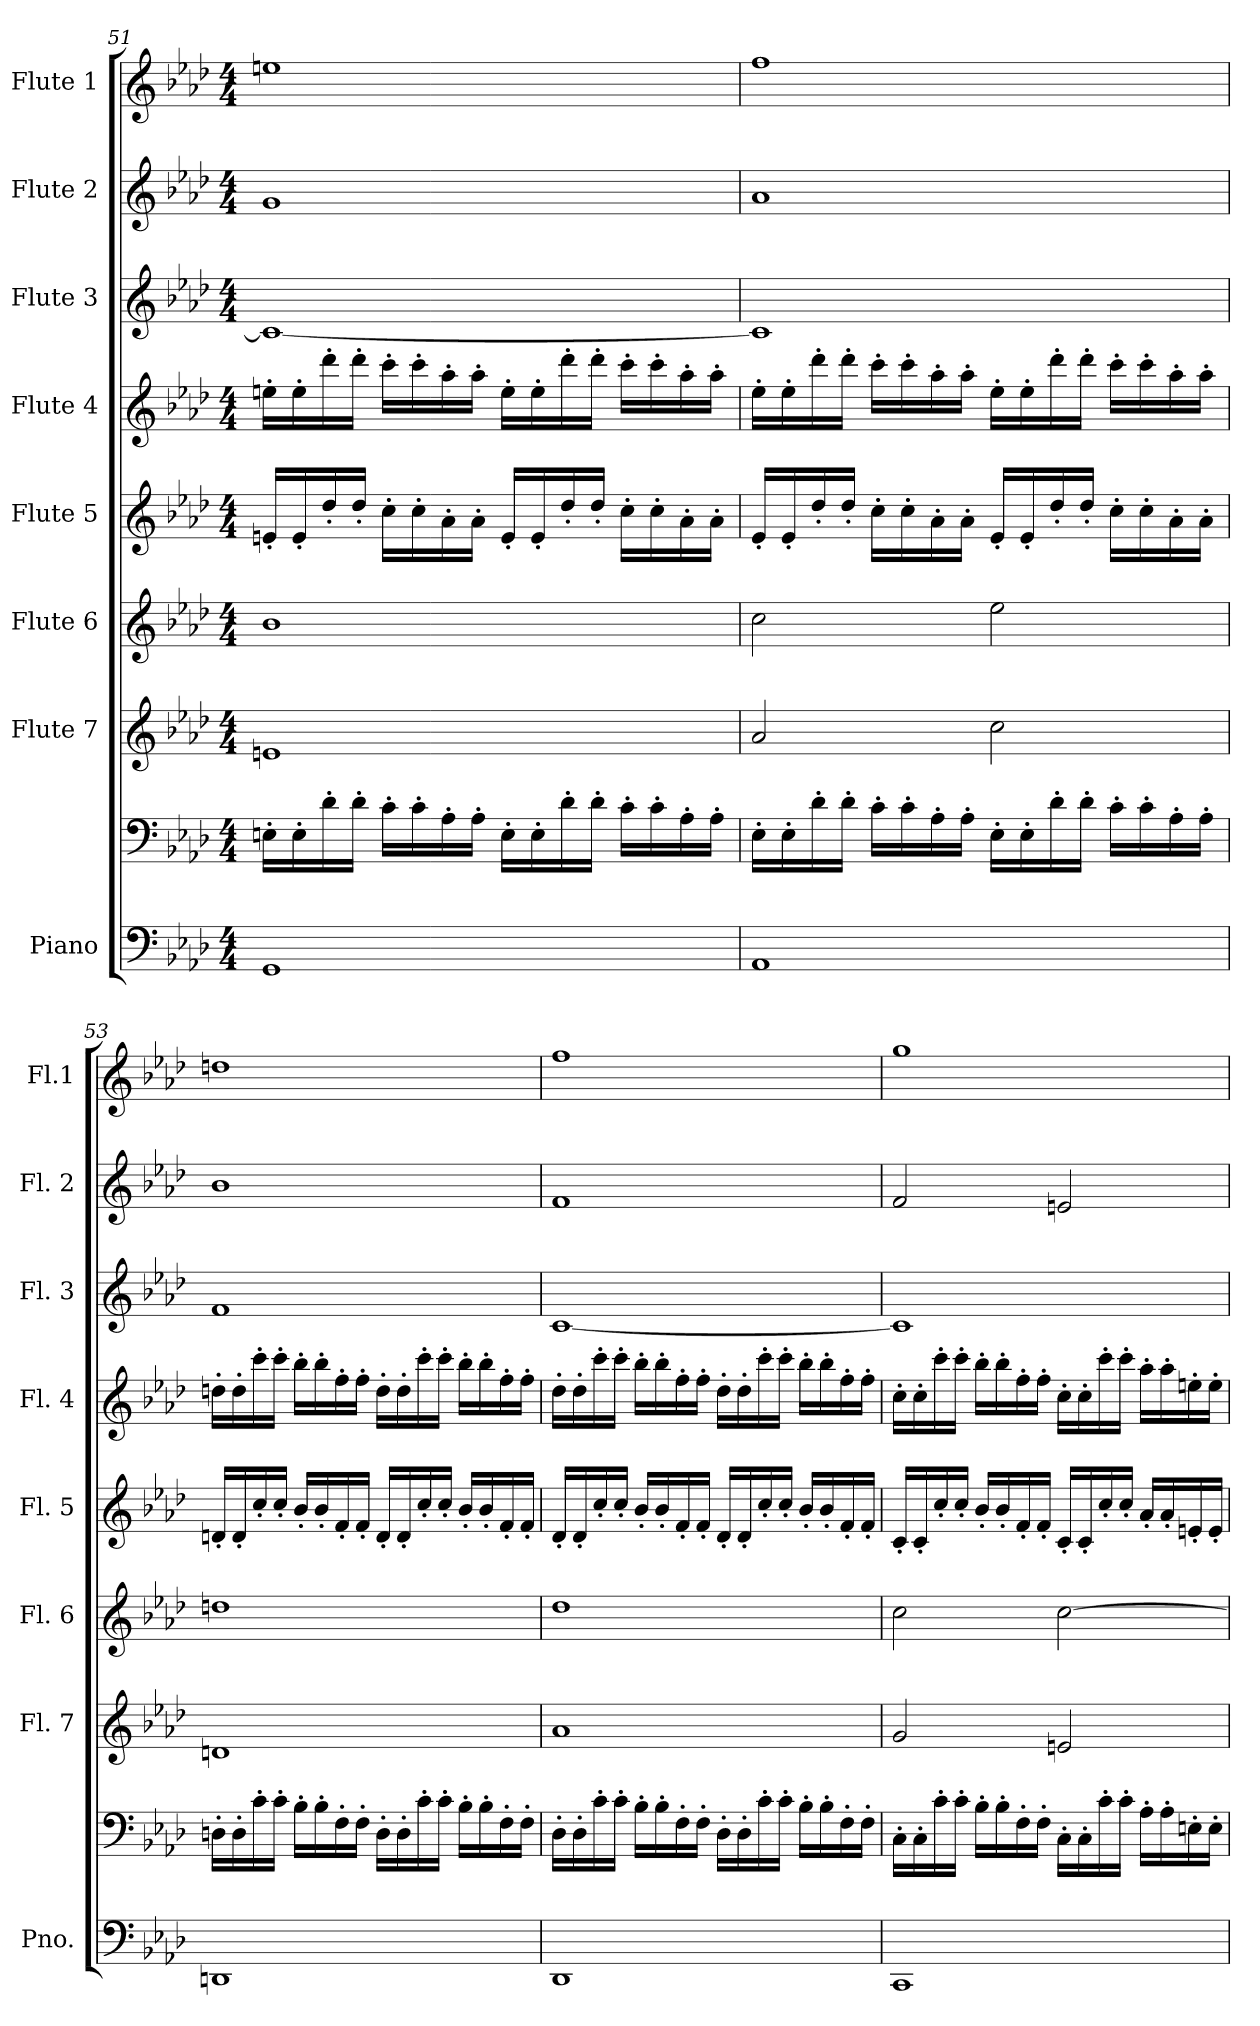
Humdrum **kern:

**kern	**kern	**kern	**kern	**kern	**kern	**kern	**kern	**kern
*part8	*part8	*part7	*part6	*part5	*part4	*part3	*part2	*part1
*staff9	*staff8	*staff7	*staff6	*staff5	*staff4	*staff3	*staff2	*staff1
*I"Piano	*	*I"Flute 7	*I"Flute 6	*I"Flute 5	*I"Flute 4	*I"Flute 3	*I"Flute 2	*I"Flute 1
*I'Pno.	*	*I'Fl. 7	*I'Fl. 6	*I'Fl. 5	*I'Fl. 4	*I'Fl. 3	*I'Fl. 2	*I'Fl.1
*clefF4	*clefF4	*clefG2	*clefG2	*clefG2	*clefG2	*clefG2	*clefG2	*clefG2
*k[b-e-a-d-]	*k[b-e-a-d-]	*k[b-e-a-d-]	*k[b-e-a-d-]	*k[b-e-a-d-]	*k[b-e-a-d-]	*k[b-e-a-d-]	*k[b-e-a-d-]	*k[b-e-a-d-]
*M4/4	*M4/4	*M4/4	*M4/4	*M4/4	*M4/4	*M4/4	*M4/4	*M4/4
=51	=51	=51	=51	=51	=51	=51	=51	=51
1GG	16En'\LL	1en	1b-	16en'/LL	16een'\LL	1c_	1g	1een
.	16E'\	.	.	16e'/	16ee'\	.	.	.
.	16d-'\	.	.	16dd-'/	16ddd-'\	.	.	.
.	16d-'\JJ	.	.	16dd-'/JJ	16ddd-'\JJ	.	.	.
.	16c'\LL	.	.	16cc'\LL	16ccc'\LL	.	.	.
.	16c'\	.	.	16cc'\	16ccc'\	.	.	.
.	16A-'\	.	.	16a-'\	16aa-'\	.	.	.
.	16A-'\JJ	.	.	16a-'\JJ	16aa-'\JJ	.	.	.
.	16E'\LL	.	.	16e'/LL	16ee'\LL	.	.	.
.	16E'\	.	.	16e'/	16ee'\	.	.	.
.	16d-'\	.	.	16dd-'/	16ddd-'\	.	.	.
.	16d-'\JJ	.	.	16dd-'/JJ	16ddd-'\JJ	.	.	.
.	16c'\LL	.	.	16cc'\LL	16ccc'\LL	.	.	.
.	16c'\	.	.	16cc'\	16ccc'\	.	.	.
.	16A-'\	.	.	16a-'\	16aa-'\	.	.	.
.	16A-'\JJ	.	.	16a-'\JJ	16aa-'\JJ	.	.	.
!!LO:PB:g=z
=52	=52	=52	=52	=52	=52	=52	=52	=52
1AA-	16E-'\LL	2a-/	2cc\	16e-'/LL	16ee-'\LL	1c]	1a-	1ff
.	16E-'\	.	.	16e-'/	16ee-'\	.	.	.
.	16d-'\	.	.	16dd-'/	16ddd-'\	.	.	.
.	16d-'\JJ	.	.	16dd-'/JJ	16ddd-'\JJ	.	.	.
.	16c'\LL	.	.	16cc'\LL	16ccc'\LL	.	.	.
.	16c'\	.	.	16cc'\	16ccc'\	.	.	.
.	16A-'\	.	.	16a-'\	16aa-'\	.	.	.
.	16A-'\JJ	.	.	16a-'\JJ	16aa-'\JJ	.	.	.
.	16E-'\LL	2cc\	2ee-\	16e-'/LL	16ee-'\LL	.	.	.
.	16E-'\	.	.	16e-'/	16ee-'\	.	.	.
.	16d-'\	.	.	16dd-'/	16ddd-'\	.	.	.
.	16d-'\JJ	.	.	16dd-'/JJ	16ddd-'\JJ	.	.	.
.	16c'\LL	.	.	16cc'\LL	16ccc'\LL	.	.	.
.	16c'\	.	.	16cc'\	16ccc'\	.	.	.
.	16A-'\	.	.	16a-'\	16aa-'\	.	.	.
.	16A-'\JJ	.	.	16a-'\JJ	16aa-'\JJ	.	.	.
=53	=53	=53	=53	=53	=53	=53	=53	=53
1DDn	16Dn'\LL	1dn	1ddn	16dn'/LL	16ddn'\LL	1f	1b-	1ddn
.	16D'\	.	.	16d'/	16dd'\	.	.	.
.	16c'\	.	.	16cc'/	16ccc'\	.	.	.
.	16c'\JJ	.	.	16cc'/JJ	16ccc'\JJ	.	.	.
.	16B-'\LL	.	.	16b-'/LL	16bb-'\LL	.	.	.
.	16B-'\	.	.	16b-'/	16bb-'\	.	.	.
.	16F'\	.	.	16f'/	16ff'\	.	.	.
.	16F'\JJ	.	.	16f'/JJ	16ff'\JJ	.	.	.
.	16D'\LL	.	.	16d'/LL	16dd'\LL	.	.	.
.	16D'\	.	.	16d'/	16dd'\	.	.	.
.	16c'\	.	.	16cc'/	16ccc'\	.	.	.
.	16c'\JJ	.	.	16cc'/JJ	16ccc'\JJ	.	.	.
.	16B-'\LL	.	.	16b-'/LL	16bb-'\LL	.	.	.
.	16B-'\	.	.	16b-'/	16bb-'\	.	.	.
.	16F'\	.	.	16f'/	16ff'\	.	.	.
.	16F'\JJ	.	.	16f'/JJ	16ff'\JJ	.	.	.
=54	=54	=54	=54	=54	=54	=54	=54	=54
1DD-	16D-'\LL	1a-	1dd-	16d-'/LL	16dd-'\LL	[1c	1f	1ff
.	16D-'\	.	.	16d-'/	16dd-'\	.	.	.
.	16c'\	.	.	16cc'/	16ccc'\	.	.	.
.	16c'\JJ	.	.	16cc'/JJ	16ccc'\JJ	.	.	.
.	16B-'\LL	.	.	16b-'/LL	16bb-'\LL	.	.	.
.	16B-'\	.	.	16b-'/	16bb-'\	.	.	.
.	16F'\	.	.	16f'/	16ff'\	.	.	.
.	16F'\JJ	.	.	16f'/JJ	16ff'\JJ	.	.	.
.	16D-'\LL	.	.	16d-'/LL	16dd-'\LL	.	.	.
.	16D-'\	.	.	16d-'/	16dd-'\	.	.	.
.	16c'\	.	.	16cc'/	16ccc'\	.	.	.
.	16c'\JJ	.	.	16cc'/JJ	16ccc'\JJ	.	.	.
.	16B-'\LL	.	.	16b-'/LL	16bb-'\LL	.	.	.
.	16B-'\	.	.	16b-'/	16bb-'\	.	.	.
.	16F'\	.	.	16f'/	16ff'\	.	.	.
.	16F'\JJ	.	.	16f'/JJ	16ff'\JJ	.	.	.
!!LO:PB:g=z
=55	=55	=55	=55	=55	=55	=55	=55	=55
1CC	16C'\LL	2g/	2cc\	16c'/LL	16cc'\LL	1c]	2f/	1gg
.	16C'\	.	.	16c'/	16cc'\	.	.	.
.	16c'\	.	.	16cc'/	16ccc'\	.	.	.
.	16c'\JJ	.	.	16cc'/JJ	16ccc'\JJ	.	.	.
.	16B-'\LL	.	.	16b-'/LL	16bb-'\LL	.	.	.
.	16B-'\	.	.	16b-'/	16bb-'\	.	.	.
.	16F'\	.	.	16f'/	16ff'\	.	.	.
.	16F'\JJ	.	.	16f'/JJ	16ff'\JJ	.	.	.
.	16C'\LL	2en/	[2cc\	16c'/LL	16cc'\LL	.	2en/	.
.	16C'\	.	.	16c'/	16cc'\	.	.	.
.	16c'\	.	.	16cc'/	16ccc'\	.	.	.
.	16c'\JJ	.	.	16cc'/JJ	16ccc'\JJ	.	.	.
.	16A-'\LL	.	.	16a-'/LL	16aa-'\LL	.	.	.
.	16A-'\	.	.	16a-'/	16aa-'\	.	.	.
.	16En'\	.	.	16en'/	16een'\	.	.	.
.	16E'\JJ	.	.	16e'/JJ	16ee'\JJ	.	.	.
=	=	=	=	=	=	=	=	=
*-	*-	*-	*-	*-	*-	*-	*-	*-
